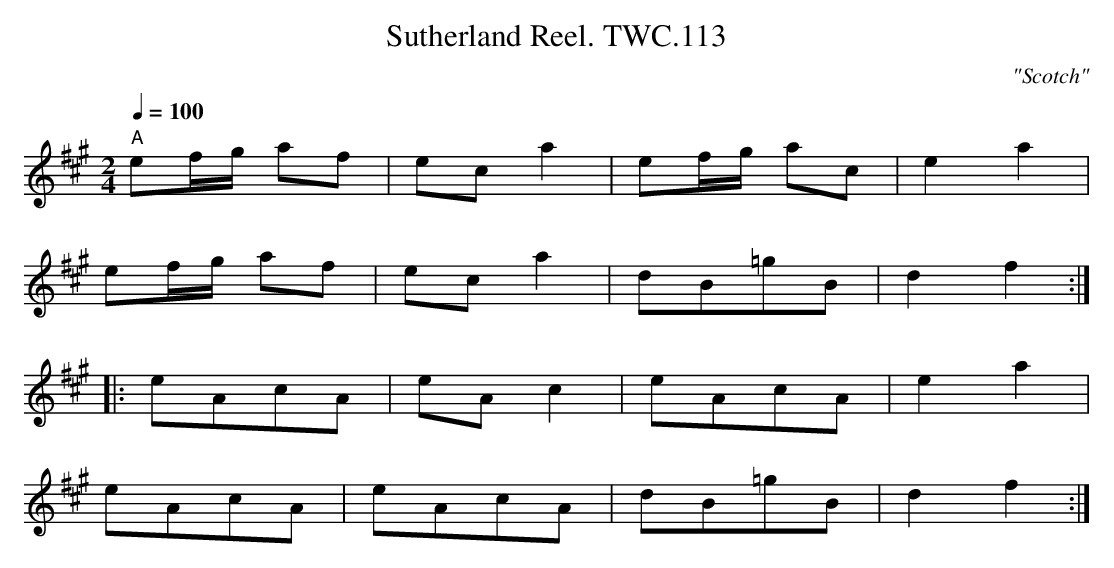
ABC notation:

X:1
T:Sutherland Reel. TWC.113
M:2/4
L:1/8
Q:1/4=100
C:"Scotch"
K:A
"A"ef/g/ af|eca2|ef/g/ ac|e2a2|
ef/g/ af|eca2|dB=gB|d2f2:|
|:eAcA|eAc2|eAcA|e2a2|
eAcA|eAcA|dB=gB|d2f2:|
